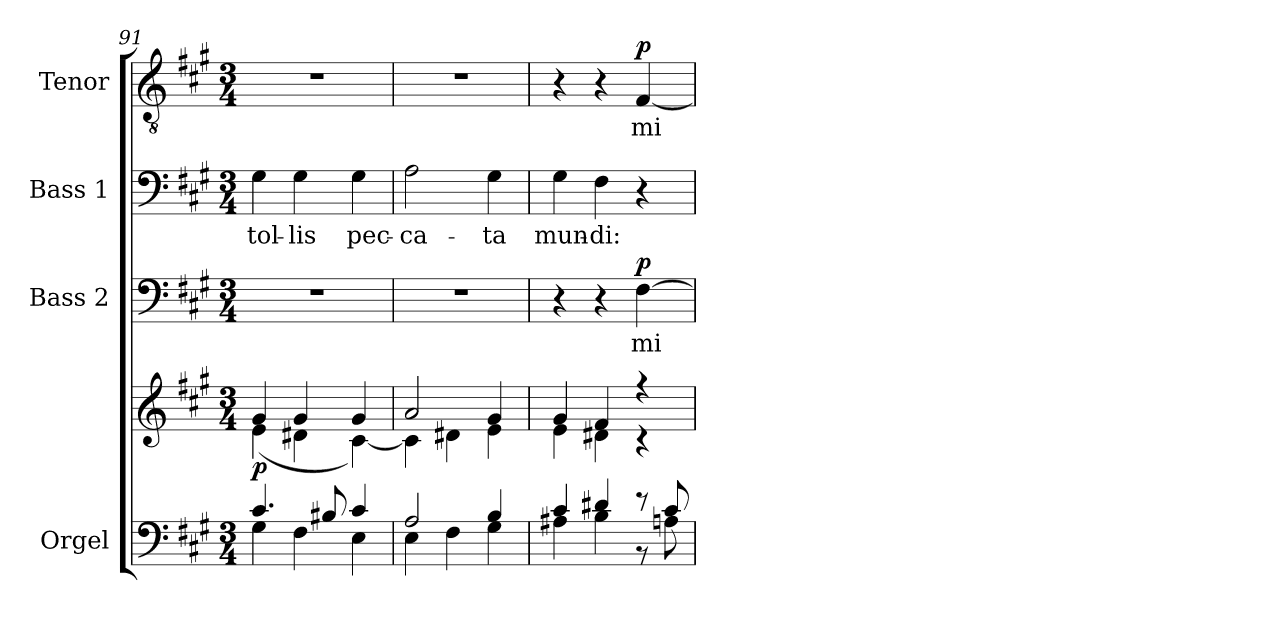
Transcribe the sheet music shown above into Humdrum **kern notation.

**kern	**kern	**dynam	**kern	**text	**dynam	**kern	**text	**kern	**text	**dynam
*part4	*part4	*part4	*part3	*part3	*part3	*part2	*part2	*part1	*part1	*part1
*staff5	*staff4	*staff4/5	*staff3	*staff3	*staff3	*staff2	*staff2	*staff1	*staff1	*staff1
*I"Orgel	*	*	*I"Bass 2	*	*	*I"Bass 1	*	*I"Tenor	*	*
*I'Org.	*	*	*I'B2.	*	*	*I'B1.	*	*I'T.	*	*
*clefF4	*clefG2	*	*clefF4	*	*	*clefF4	*	*clefGv2	*	*
*k[f#c#g#]	*k[f#c#g#]	*	*k[f#c#g#]	*	*	*k[f#c#g#]	*	*k[f#c#g#]	*	*
*A:	*A:	*	*A:	*	*	*A:	*	*A:	*	*
*M3/4	*M3/4	*	*M3/4	*	*	*M3/4	*	*M3/4	*	*
=91	=91	=91	=91	=91	=91	=91	=91	=91	=91	=91
*^	*^	*	*	*	*	*	*	*	*	*
!	!	!	!	!LO:DY:b	!	!	!	!	!LO:LY:b	!	!	!
4.c#/	4G#\	4g#/	(<4e\	p	2.r	.	.	4G#\	tol-	2.r	.	.
!	!	!	!	!	!	!	!	!	!LO:LY:b	!	!	!
.	4F#\	4g#/	4d#X\	.	.	.	.	4G#\	-lis	.	.	.
8B#X/	.	.	.	.	.	.	.	.	.	.	.	.
!	!	!	!	!	!	!	!	!	!LO:LY:b	!	!	!
4c#/	4E\	4g#/	[<4c#\)	.	.	.	.	4G#\	pec-	.	.	.
=92	=92	=92	=92	=92	=92	=92	=92	=92	=92	=92	=92	=92
!	!	!	!	!	!	!	!	!	!LO:LY:b	!	!	!
2A/	4E\	2a/	4c#\]	.	2.r	.	.	2A\	-ca-	2.r	.	.
.	4F#\	.	4d#X\	.	.	.	.	.	.	.	.	.
!	!	!	!	!	!	!	!	!	!LO:LY:b	!	!	!
4B/	4G#\	4g#/	4e\	.	.	.	.	4G#\	-ta	.	.	.
=93	=93	=93	=93	=93	=93	=93	=93	=93	=93	=93	=93	=93
!	!	!	!	!	!	!	!	!	!LO:LY:b	!	!	!
4c#/	4A#X\	4g#/	4e\	.	4r	.	.	4G#\	mun-	4r	.	.
!	!	!	!	!	!	!	!	!	!LO:LY:b	!	!	!
4d#X/	4B\	4f#/	4d#X\	.	4r	.	.	4F#\	-di:	4r	.	.
!	!	!	!	!	!	!LO:LY:b	!LO:DY:a	!	!	!	!LO:LY:b	!LO:DY:a
8r	8r	4r	4r	.	[4F#\	mi-	p	4r	.	[4F#/	mi-	p
8c#/	8An\	.	.	.	.	.	.	.	.	.	.	.
*v	*v	*	*	*	*	*	*	*	*	*	*	*
*	*v	*v	*	*	*	*	*	*	*	*	*
=	=	=	=	=	=	=	=	=	=	=
*-	*-	*-	*-	*-	*-	*-	*-	*-	*-	*-
